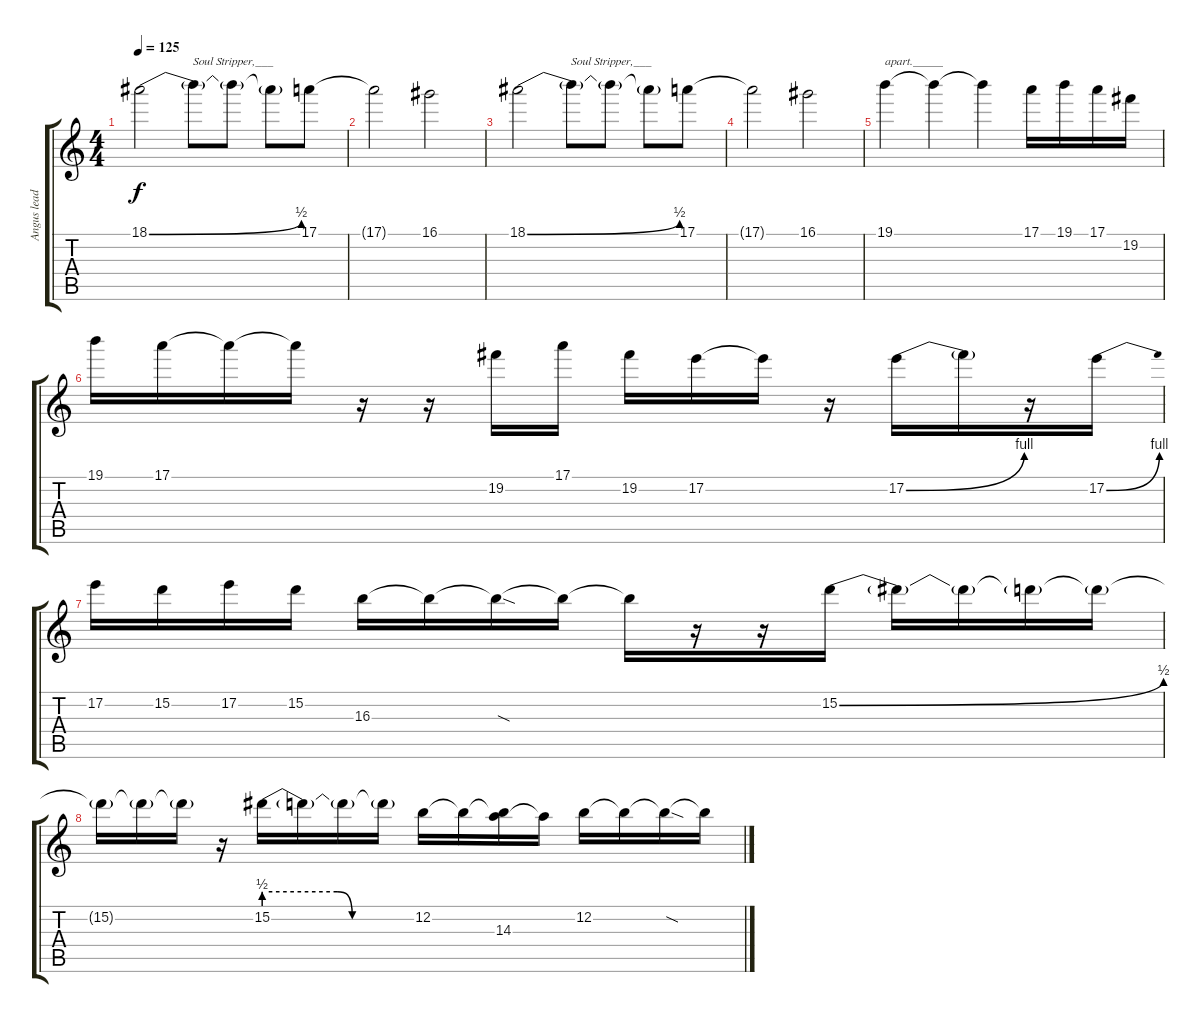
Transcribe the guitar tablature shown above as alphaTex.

\track ("Angus lead" "Angus lead") {instrument distortionguitar}
\staff {score tabs}
\tuning (E4 B3 G3 D3 A2 E2) {hide}
\ts (4 4)
\tempo 125
\clef g2
\ks c
18.1{be (bend 0 0 60 2)}.2{dy f} 18.1{t}.8{txt "Soul Stripper,___"} 18.1{t}.8 18.1{t}.8 17.1.8 |
17.1{t}.2 16.1.2 |
18.1{be (bend 0 0 60 2)}.2 18.1{t}.8{txt "Soul Stripper,___"} 18.1{t}.8 18.1{t}.8 17.1.8 |
17.1{t}.2 16.1.2 |
19.1.4{txt "apart._____"} 19.1{t}.4 19.1{t}.4 17.1.16 19.1.16 17.1.16 19.2.16 |
19.1.16 17.1.16 17.1{t}.16 17.1{t}.16 r.16 r.16 19.2.16 17.1.16 19.2.16 17.2.16 17.2{t}.16 r.16 17.2{be (bend 0 0 60 4)}.16 17.2{t}.16 r.16 17.2{be (bend 0 0 60 4)}.16 |
17.2.16 15.2.16 17.2.16 15.2.16 16.3.16 16.3{t}.16 16.3{sod t}.16 16.3{t}.16 16.3{t}.16 r.16 r.16 15.2{be (bend 0 0 60 2)}.16 15.2{t}.16 15.2{t}.16 15.2{t}.16 15.2{t}.16 |
15.2{t}.16 15.2{t}.16 15.2{t}.16 r.16 15.2{be (custom 0 2 29 2 35 0 60 0)}.16 15.2{t}.16 15.2{t}.16 15.2{t}.16 12.2.16 12.2{t}.16 (12.2{t} 14.3).16 14.3{t}.16 12.2.16 12.2{t}.16 12.2{sod t}.16 12.2{t}.16
